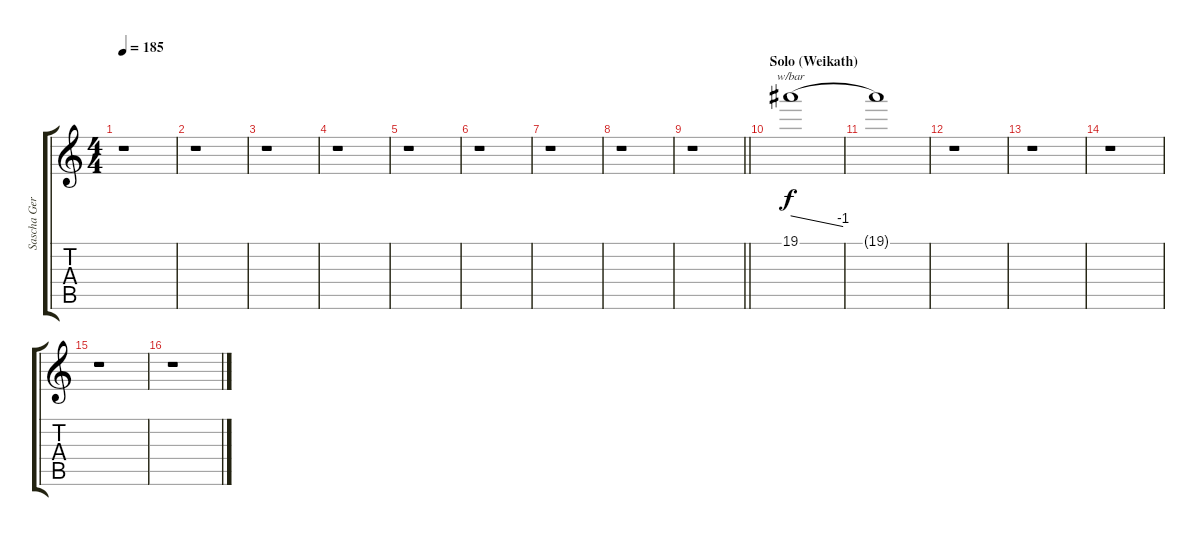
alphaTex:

\track ("Sascha Gerstner" "Sascha Ger") {instrument distortionguitar}
\staff {score tabs}
\tuning (Eb4 Bb3 Gb3 Db3 Ab2 Eb2) {hide}
\ts (4 4)
\tempo 185
\clef g2
\ks c
r.1{dy f} |
r.1 |
r.1 |
r.1 |
r.1 |
r.1 |
r.1 |
r.1 |
\barLineRight lightlight
r.1{volume 13 instrument distortionguitar} |
\section ("" "Solo (Weikath)")
19.1.1{tbe (dive default 0 0 60 -4) volume 0} |
19.1{t}.1 |
r.1 |
r.1 |
r.1 |
r.1 |
r.1
